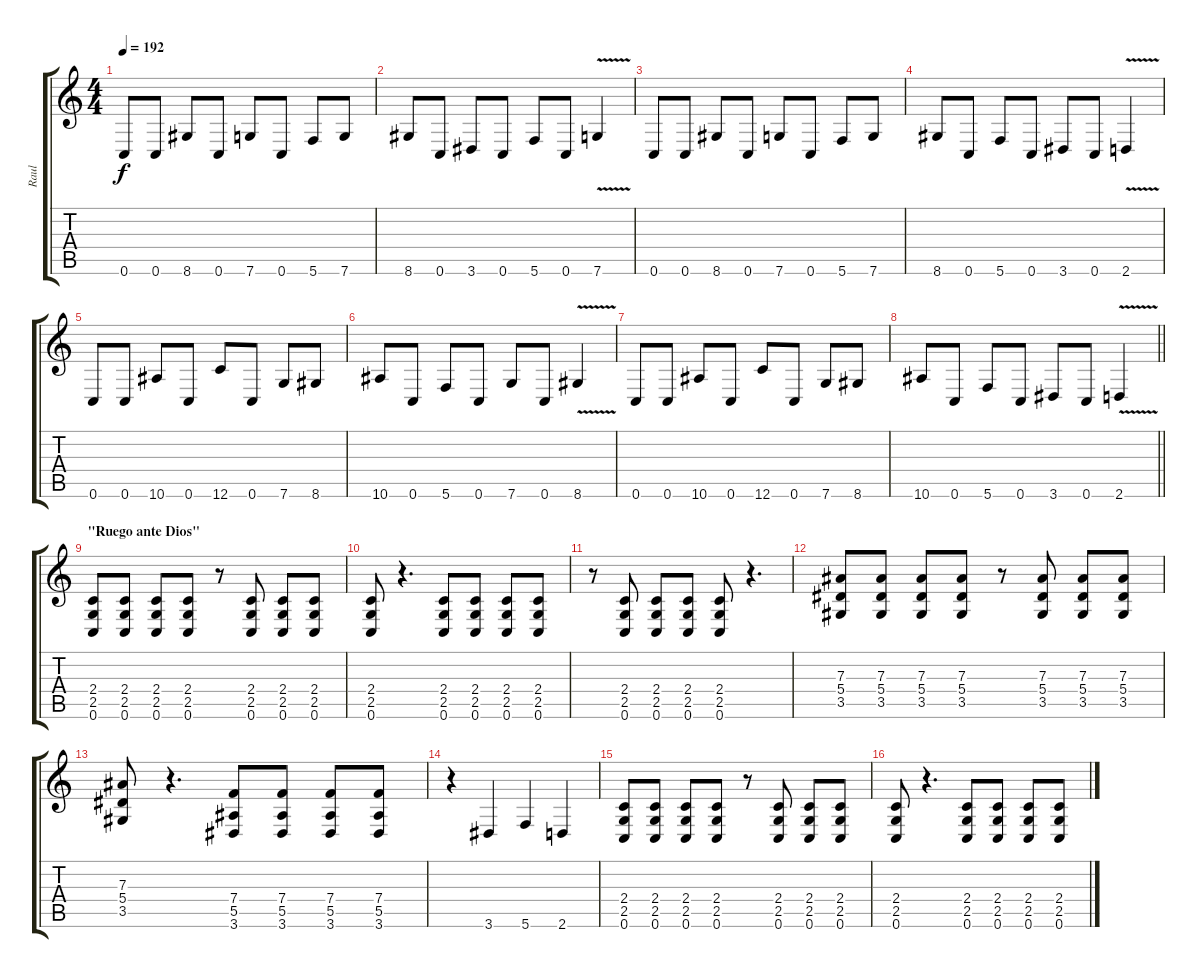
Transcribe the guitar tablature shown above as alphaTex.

\track ("Raul" "Raul") {instrument distortionguitar}
\staff {score tabs}
\tuning (C4 G3 Eb3 Bb2 F2 C2) {hide}
\ts (4 4)
\tempo 192
\clef g2
\ks c
0.6.8{dy f} 0.6.8 8.6.8 0.6.8 7.6.8 0.6.8 5.6.8 7.6.8 |
8.6.8 0.6.8 3.6.8 0.6.8 5.6.8 0.6.8 7.6{v}.4 |
0.6.8 0.6.8 8.6.8 0.6.8 7.6.8 0.6.8 5.6.8 7.6.8 |
8.6.8 0.6.8 5.6.8 0.6.8 3.6.8 0.6.8 2.6{v}.4 |
0.6.8 0.6.8 10.6.8 0.6.8 12.6.8 0.6.8 7.6.8 8.6.8 |
10.6.8 0.6.8 5.6.8 0.6.8 7.6.8 0.6.8 8.6{v}.4 |
0.6.8 0.6.8 10.6.8 0.6.8 12.6.8 0.6.8 7.6.8 8.6.8 |
\barLineRight lightlight
10.6.8 0.6.8 5.6.8 0.6.8 3.6.8 0.6.8 2.6{v}.4 |
\section ("" "\"Ruego ante Dios\"")
(2.4 2.5 0.6).8 (2.4 2.5 0.6).8 (2.4 2.5 0.6).8 (2.4 2.5 0.6).8 r.8 (2.4 2.5 0.6).8 (2.4 2.5 0.6).8 (2.4 2.5 0.6).8 |
(2.4 2.5 0.6).8 r.4{d} (2.4 2.5 0.6).8 (2.4 2.5 0.6).8 (2.4 2.5 0.6).8 (2.4 2.5 0.6).8 |
r.8 (2.4 2.5 0.6).8 (2.4 2.5 0.6).8 (2.4 2.5 0.6).8 (2.4 2.5 0.6).8 r.4{d} |
(7.3 5.4 3.5).8 (7.3 5.4 3.5).8 (7.3 5.4 3.5).8 (7.3 5.4 3.5).8 r.8 (7.3 5.4 3.5).8 (7.3 5.4 3.5).8 (7.3 5.4 3.5).8 |
(7.3 5.4 3.5).8 r.4{d} (7.4 5.5 3.6).8 (7.4 5.5 3.6).8 (7.4 5.5 3.6).8 (7.4 5.5 3.6).8 |
r.4 3.6.4 5.6.4 2.6.4 |
(2.4 2.5 0.6).8 (2.4 2.5 0.6).8 (2.4 2.5 0.6).8 (2.4 2.5 0.6).8 r.8 (2.4 2.5 0.6).8 (2.4 2.5 0.6).8 (2.4 2.5 0.6).8 |
(2.4 2.5 0.6).8 r.4{d} (2.4 2.5 0.6).8 (2.4 2.5 0.6).8 (2.4 2.5 0.6).8 (2.4 2.5 0.6).8
